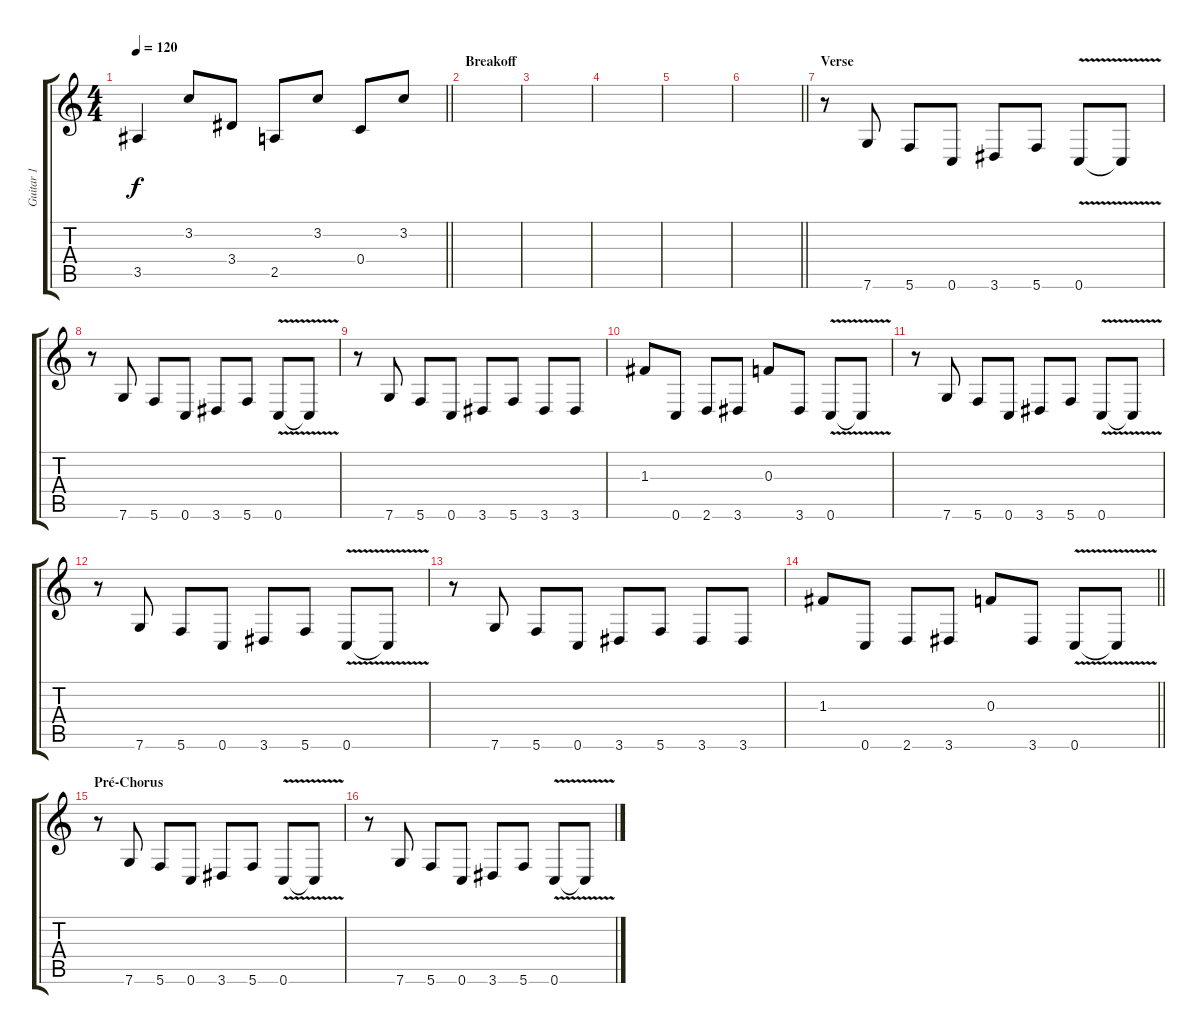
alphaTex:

\track ("Guitar 1" "Guitar 1") {solo instrument distortionguitar}
\staff {score tabs}
\tuning (D4 A3 F3 C3 G2 C2) {hide}
\ts (4 4)
\tempo 120
\clef g2
\barLineRight lightlight
\ks c
3.5.4{dy f} 3.2.8 3.4.8 2.5.8 3.2.8 0.4.8 3.2.8{volume 13} |
\section ("" "Breakoff")
|
|
|
|
\barLineRight lightlight
|
\section ("" "Verse")
r.8 7.6.8 5.6.8 0.6.8 3.6.8 5.6.8 0.6{v}.8 0.6{t}.8 |
r.8 7.6.8 5.6.8 0.6.8 3.6.8 5.6.8 0.6{v}.8 0.6{t}.8 |
r.8 7.6.8 5.6.8 0.6.8 3.6.8 5.6.8 3.6.8 3.6.8 |
1.3.8 0.6.8 2.6.8 3.6.8 0.3.8 3.6.8 0.6{v}.8 0.6{t}.8 |
r.8 7.6.8 5.6.8 0.6.8 3.6.8 5.6.8 0.6{v}.8 0.6{t}.8 |
r.8 7.6.8 5.6.8 0.6.8 3.6.8 5.6.8 0.6{v}.8 0.6{t}.8 |
r.8 7.6.8 5.6.8 0.6.8 3.6.8 5.6.8 3.6.8 3.6.8 |
\barLineRight lightlight
1.3.8 0.6.8 2.6.8 3.6.8 0.3.8 3.6.8 0.6{v}.8 0.6{t}.8 |
\section ("" "Pré-Chorus")
r.8 7.6.8 5.6.8 0.6.8 3.6.8 5.6.8 0.6{v}.8 0.6{t}.8 |
r.8 7.6.8 5.6.8 0.6.8 3.6.8 5.6.8 0.6{v}.8 0.6{t}.8
